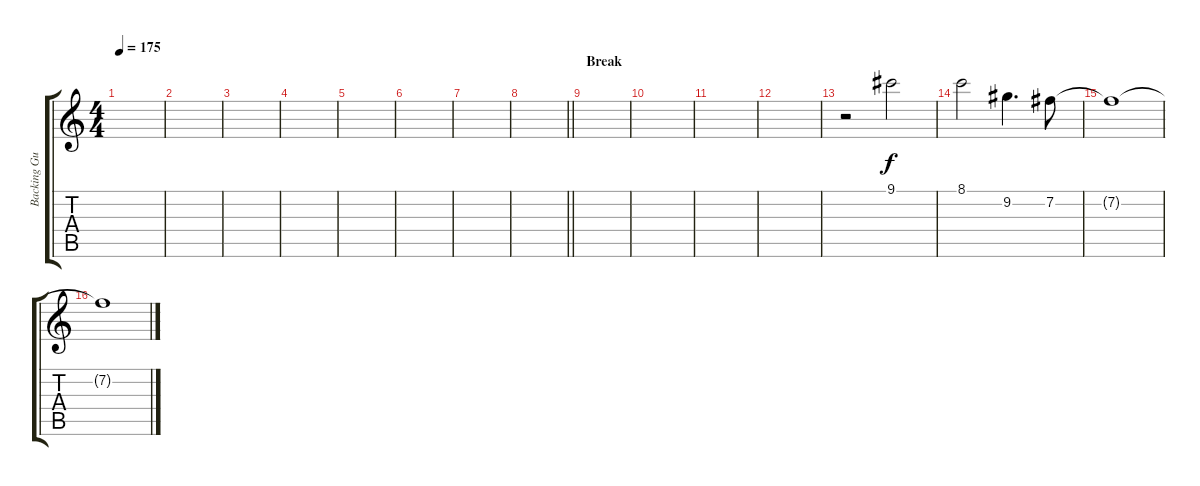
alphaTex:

\track ("Backing Guitar" "Backing Gu") {instrument overdrivenguitar}
\staff {score tabs}
\tuning (E4 B3 G3 D3 A2 E2) {hide}
\ts (4 4)
\tempo 175
\clef g2
\ks c
|
|
|
|
|
|
|
\barLineRight lightlight
|
\section ("" "Break")
|
|
|
|
r.2 9.1.2 |
8.1.2 9.2.4{d} 7.2.8 |
7.2{t}.1{dy f} |
7.2{t}.1
